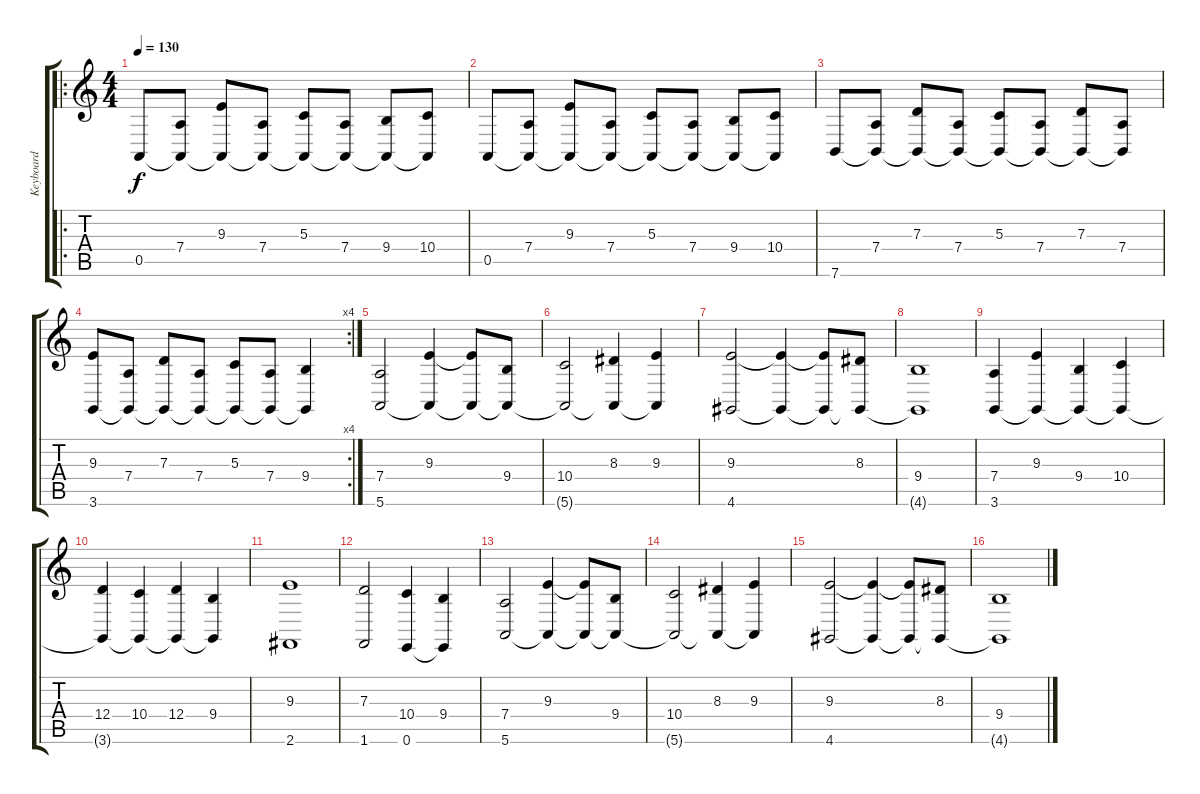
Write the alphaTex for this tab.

\track ("Keyboard" "Keyboard") {instrument acousticgrandpiano}
\staff {score tabs}
\tuning (E4 B3 G3 D3 A2 E2) {hide}
\ro
\ts (4 4)
\tempo 130
\clef g2
\ks c
0.5.8{dy f} (7.4 0.5{t}).8 (9.3 0.5{t}).8 (7.4 0.5{t}).8 (5.3 0.5{t}).8 (7.4 0.5{t}).8 (9.4 0.5{t}).8 (10.4 0.5{t}).8 |
0.5.8 (7.4 0.5{t}).8 (9.3 0.5{t}).8 (7.4 0.5{t}).8 (5.3 0.5{t}).8 (7.4 0.5{t}).8 (9.4 0.5{t}).8 (10.4 0.5{t}).8 |
7.6.8 (7.4 7.6{t}).8 (7.3 7.6{t}).8 (7.4 7.6{t}).8 (5.3 7.6{t}).8 (7.4 7.6{t}).8 (7.3 7.6{t}).8 (7.4 7.6{t}).8 |
\rc 4
(9.3 3.6).8 (7.4 3.6{t}).8 (7.3 3.6{t}).8 (7.4 3.6{t}).8 (5.3 3.6{t}).8 (7.4 3.6{t}).8 (9.4 3.6{t}).4 |
(7.4 5.6).2 (9.3 5.6{t}).4 (9.3{t} 5.6{t}).8 (9.4 5.6{t}).8 |
(10.4 5.6{t}).2 (8.3 5.6{t}).4 (9.3 5.6{t}).4 |
(9.3 4.6).2 (9.3{t} 4.6{t}).4 (9.3{t} 4.6{t}).8 (8.3 4.6{t}).8 |
(9.4 4.6{t}).1 |
(7.4 3.6).4 (9.3 3.6{t}).4 (9.4 3.6{t}).4 (10.4 3.6{t}).4 |
(12.4 3.6{t}).4 (10.4 3.6{t}).4 (12.4 3.6{t}).4 (9.4 3.6{t}).4 |
(9.3 2.6).1 |
(7.3 1.6).2 (10.4 0.6).4 (9.4 0.6{t}).4 |
(7.4 5.6).2 (9.3 5.6{t}).4 (9.3{t} 5.6{t}).8 (9.4 5.6{t}).8 |
(10.4 5.6{t}).2 (8.3 5.6{t}).4 (9.3 5.6{t}).4 |
(9.3 4.6).2 (9.3{t} 4.6{t}).4 (9.3{t} 4.6{t}).8 (8.3 4.6{t}).8 |
(9.4 4.6{t}).1
